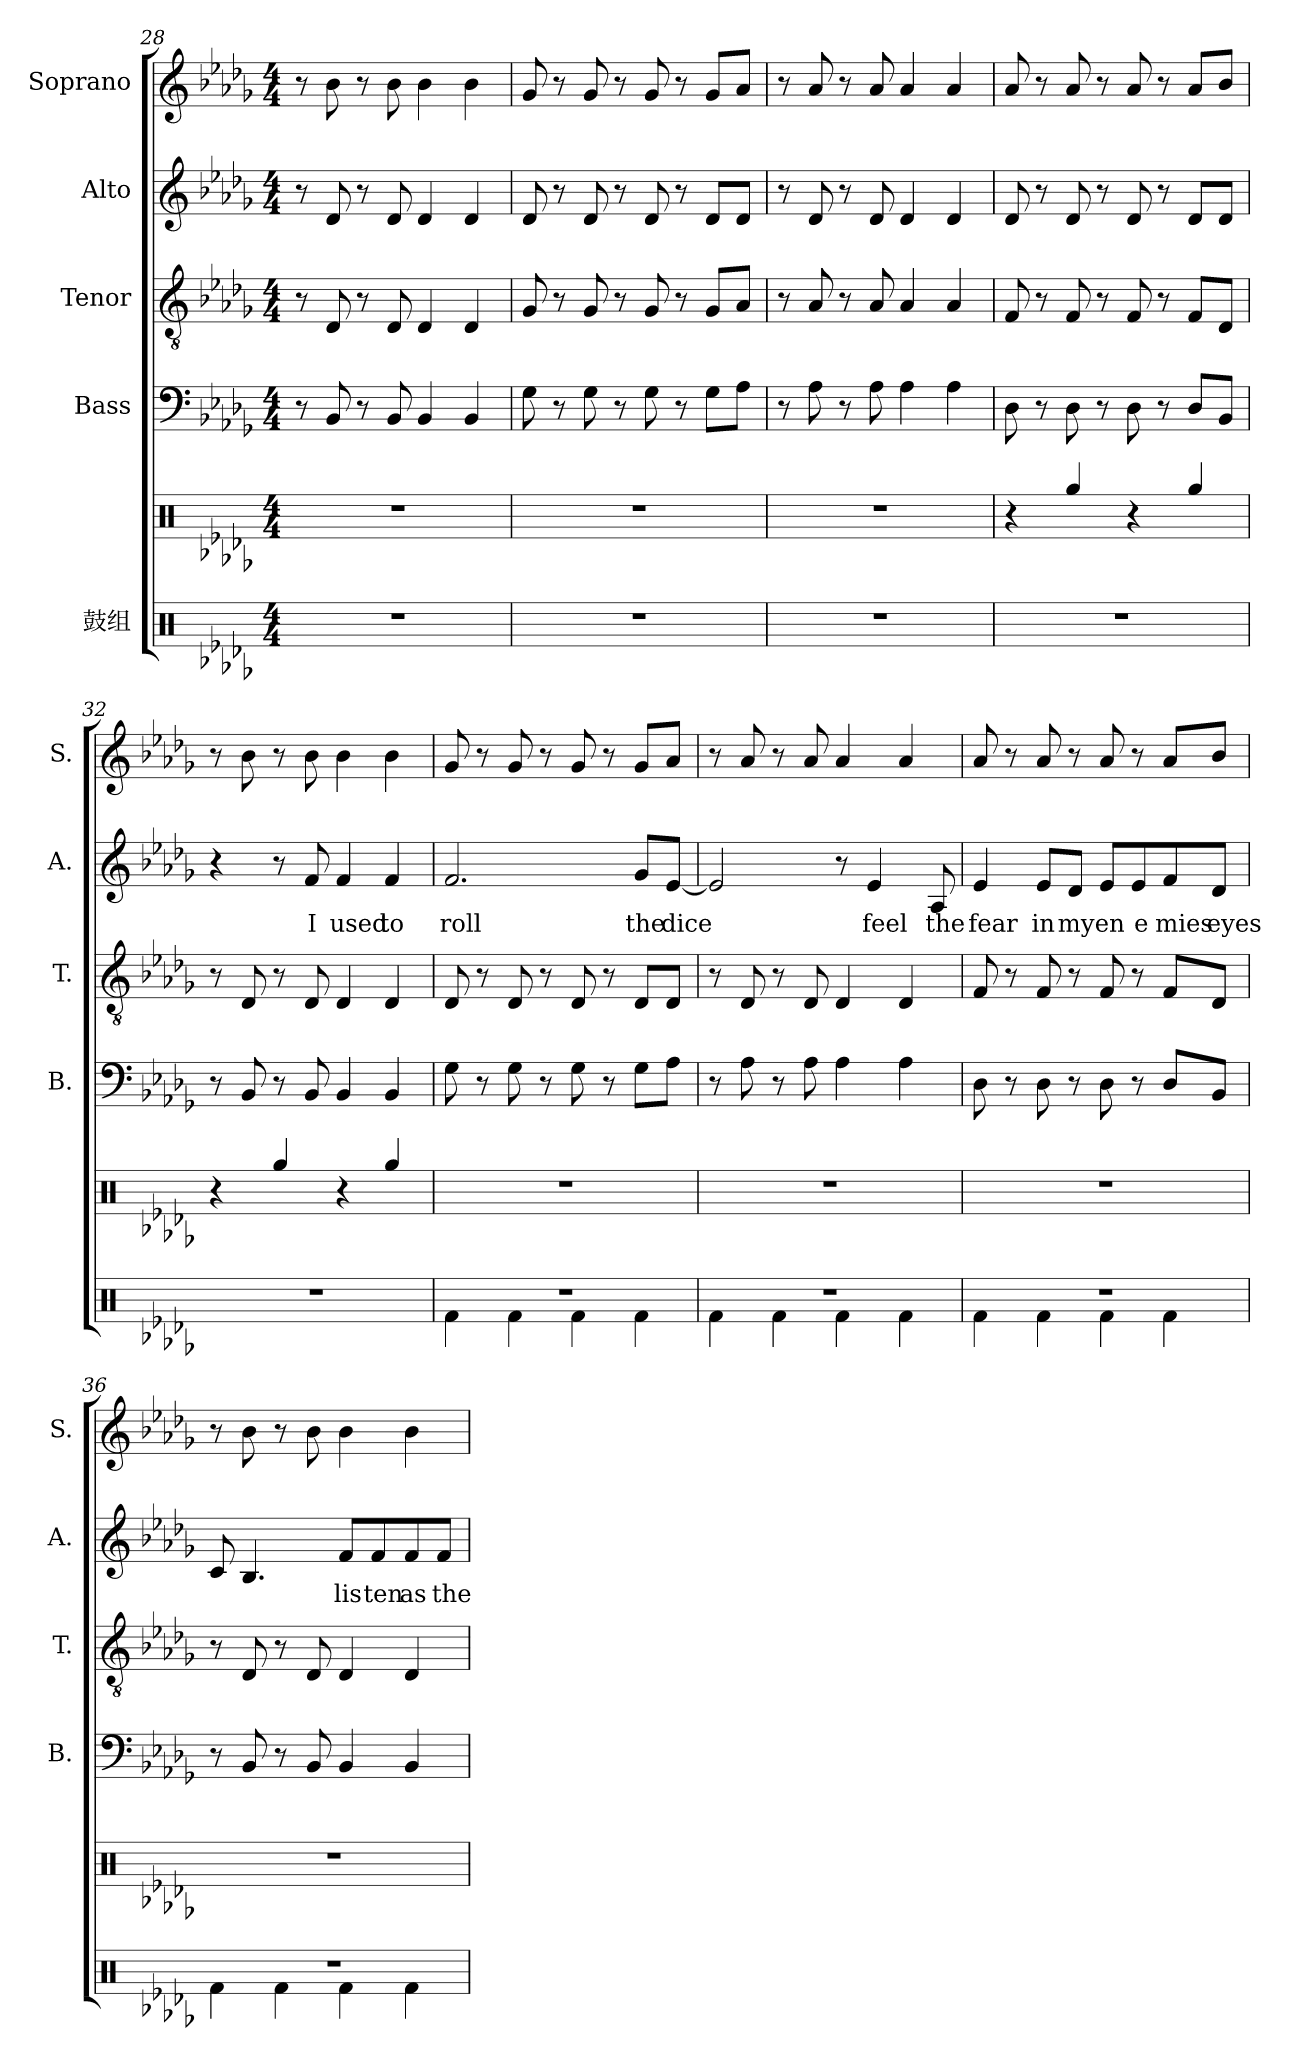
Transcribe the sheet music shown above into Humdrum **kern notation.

**kern	**kern	**kern	**kern	**kern	**text	**kern
*part5	*part5	*part4	*part3	*part2	*part2	*part1
*staff6	*staff5	*staff4	*staff3	*staff2	*staff2	*staff1
*I"鼓组	*	*I"Bass	*I"Tenor	*I"Alto	*	*I"Soprano
*	*	*I'B.	*I'T.	*I'A.	*	*I'S.
!!LO:LB:g=z
*clefX	*clefX	*clefF4	*clefGv2	*clefG2	*	*clefG2
*k[b-e-a-d-g-]	*k[b-e-a-d-g-]	*k[b-e-a-d-g-]	*k[b-e-a-d-g-]	*k[b-e-a-d-g-]	*	*k[b-e-a-d-g-]
*M4/4	*M4/4	*M4/4	*M4/4	*M4/4	*	*M4/4
=28	=28	=28	=28	=28	=28	=28
1r	1r	8r	8r	8r	.	8r
.	.	8BB-/	8D-/	8d-/	.	8b-\
.	.	8r	8r	8r	.	8r
.	.	8BB-/	8D-/	8d-/	.	8b-\
.	.	4BB-/	4D-/	4d-/	.	4b-\
.	.	4BB-/	4D-/	4d-/	.	4b-\
=29	=29	=29	=29	=29	=29	=29
1r	1r	8G-\	8G-/	8d-/	.	8g-/
.	.	8r	8r	8r	.	8r
.	.	8G-\	8G-/	8d-/	.	8g-/
.	.	8r	8r	8r	.	8r
.	.	8G-\	8G-/	8d-/	.	8g-/
.	.	8r	8r	8r	.	8r
.	.	8G-\L	8G-/L	8d-/L	.	8g-/L
.	.	8A-\J	8A-/J	8d-/J	.	8a-/J
=30	=30	=30	=30	=30	=30	=30
1r	1r	8r	8r	8r	.	8r
.	.	8A-\	8A-/	8d-/	.	8a-/
.	.	8r	8r	8r	.	8r
.	.	8A-\	8A-/	8d-/	.	8a-/
.	.	4A-\	4A-/	4d-/	.	4a-/
.	.	4A-\	4A-/	4d-/	.	4a-/
=31	=31	=31	=31	=31	=31	=31
1r	4r	8D-\	8F/	8d-/	.	8a-/
.	.	8r	8r	8r	.	8r
.	4Rgg/	8D-\	8F/	8d-/	.	8a-/
.	.	8r	8r	8r	.	8r
.	4r	8D-\	8F/	8d-/	.	8a-/
.	.	8r	8r	8r	.	8r
.	4Rgg/	8D-/L	8F/L	8d-/L	.	8a-/L
.	.	8BB-/J	8D-/J	8d-/J	.	8b-/J
!!LO:PB:g=z
=32	=32	=32	=32	=32	=32	=32
1r	4r	8r	8r	4r	.	8r
.	.	8BB-/	8D-/	.	.	8b-\
.	4Rgg/	8r	8r	8r	.	8r
.	.	8BB-/	8D-/	8f/	I	8b-\
.	4r	4BB-/	4D-/	4f/	used	4b-\
.	4Rgg/	4BB-/	4D-/	4f/	to	4b-\
=33	=33	=33	=33	=33	=33	=33
*^	*	*	*	*	*	*
1r	4Rf\	1r	8G-\	8D-/	2.f/	roll	8g-/
.	.	.	8r	8r	.	.	8r
.	4Rf\	.	8G-\	8D-/	.	.	8g-/
.	.	.	8r	8r	.	.	8r
.	4Rf\	.	8G-\	8D-/	.	.	8g-/
.	.	.	8r	8r	.	.	8r
.	4Rf\	.	8G-\L	8D-/L	8g-/L	the	8g-/L
.	.	.	8A-\J	8D-/J	[8e-/J	dice	8a-/J
=34	=34	=34	=34	=34	=34	=34	=34
1r	4Rf\	1r	8r	8r	2e-/]	.	8r
.	.	.	8A-\	8D-/	.	.	8a-/
.	4Rf\	.	8r	8r	.	.	8r
.	.	.	8A-\	8D-/	.	.	8a-/
.	4Rf\	.	4A-\	4D-/	8r	.	4a-/
.	.	.	.	.	4e-/	feel	.
.	4Rf\	.	4A-\	4D-/	.	.	4a-/
.	.	.	.	.	8A-/	the	.
!!LO:LB:g=z
=35	=35	=35	=35	=35	=35	=35	=35
1r	4Rf\	1r	8D-\	8F/	4e-/	fear	8a-/
.	.	.	8r	8r	.	.	8r
.	4Rf\	.	8D-\	8F/	8e-/L	in	8a-/
.	.	.	8r	8r	8d-/J	my	8r
.	4Rf\	.	8D-\	8F/	8e-/L	en	8a-/
.	.	.	8r	8r	8e-/	e	8r
.	4Rf\	.	8D-/L	8F/L	8f/	mies	8a-/L
.	.	.	8BB-/J	8D-/J	8d-/J	eyes	8b-/J
=36	=36	=36	=36	=36	=36	=36	=36
1r	4Rf\	1r	8r	8r	8c/	.	8r
.	.	.	8BB-/	8D-/	4.B-/	.	8b-\
.	4Rf\	.	8r	8r	.	.	8r
.	.	.	8BB-/	8D-/	.	.	8b-\
.	4Rf\	.	4BB-/	4D-/	8f/L	lis	4b-\
.	.	.	.	.	8f/	ten	.
.	4Rf\	.	4BB-/	4D-/	8f/	as	4b-\
.	.	.	.	.	8f/J	the	.
*v	*v	*	*	*	*	*	*
=	=	=	=	=	=	=
*-	*-	*-	*-	*-	*-	*-
